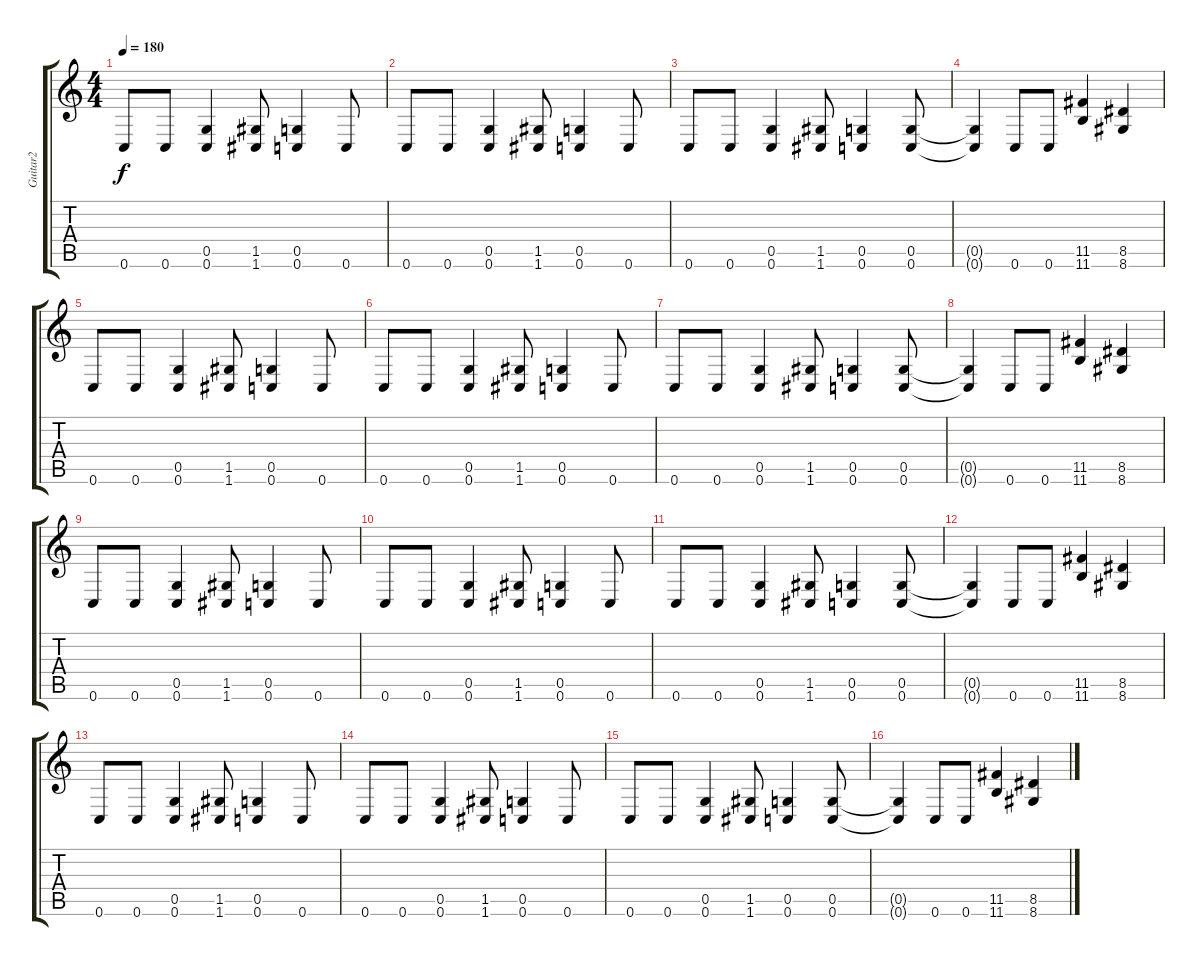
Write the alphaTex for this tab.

\track ("Guitar2" "Guitar2") {instrument distortionguitar}
\staff {score tabs}
\tuning (D4 A3 F3 C3 G2 C2) {hide}
\ts (4 4)
\tempo 180
\clef g2
\ks c
0.6.8{dy f} 0.6.8 (0.5 0.6).4 (1.5 1.6).8 (0.5 0.6).4 0.6.8 |
0.6.8 0.6.8 (0.5 0.6).4 (1.5 1.6).8 (0.5 0.6).4 0.6.8 |
0.6.8 0.6.8 (0.5 0.6).4 (1.5 1.6).8 (0.5 0.6).4 (0.5 0.6).8 |
(0.5{t} 0.6{t}).4 0.6.8 0.6.8 (11.5 11.6).4 (8.5 8.6).4 |
0.6.8 0.6.8 (0.5 0.6).4 (1.5 1.6).8 (0.5 0.6).4 0.6.8 |
0.6.8 0.6.8 (0.5 0.6).4 (1.5 1.6).8 (0.5 0.6).4 0.6.8 |
0.6.8 0.6.8 (0.5 0.6).4 (1.5 1.6).8 (0.5 0.6).4 (0.5 0.6).8 |
(0.5{t} 0.6{t}).4 0.6.8 0.6.8 (11.5 11.6).4 (8.5 8.6).4 |
0.6.8 0.6.8 (0.5 0.6).4 (1.5 1.6).8 (0.5 0.6).4 0.6.8 |
0.6.8 0.6.8 (0.5 0.6).4 (1.5 1.6).8 (0.5 0.6).4 0.6.8 |
0.6.8 0.6.8 (0.5 0.6).4 (1.5 1.6).8 (0.5 0.6).4 (0.5 0.6).8 |
(0.5{t} 0.6{t}).4 0.6.8 0.6.8 (11.5 11.6).4 (8.5 8.6).4 |
0.6.8 0.6.8 (0.5 0.6).4 (1.5 1.6).8 (0.5 0.6).4 0.6.8 |
0.6.8 0.6.8 (0.5 0.6).4 (1.5 1.6).8 (0.5 0.6).4 0.6.8 |
0.6.8 0.6.8 (0.5 0.6).4 (1.5 1.6).8 (0.5 0.6).4 (0.5 0.6).8 |
(0.5{t} 0.6{t}).4 0.6.8 0.6.8 (11.5 11.6).4 (8.5 8.6).4
